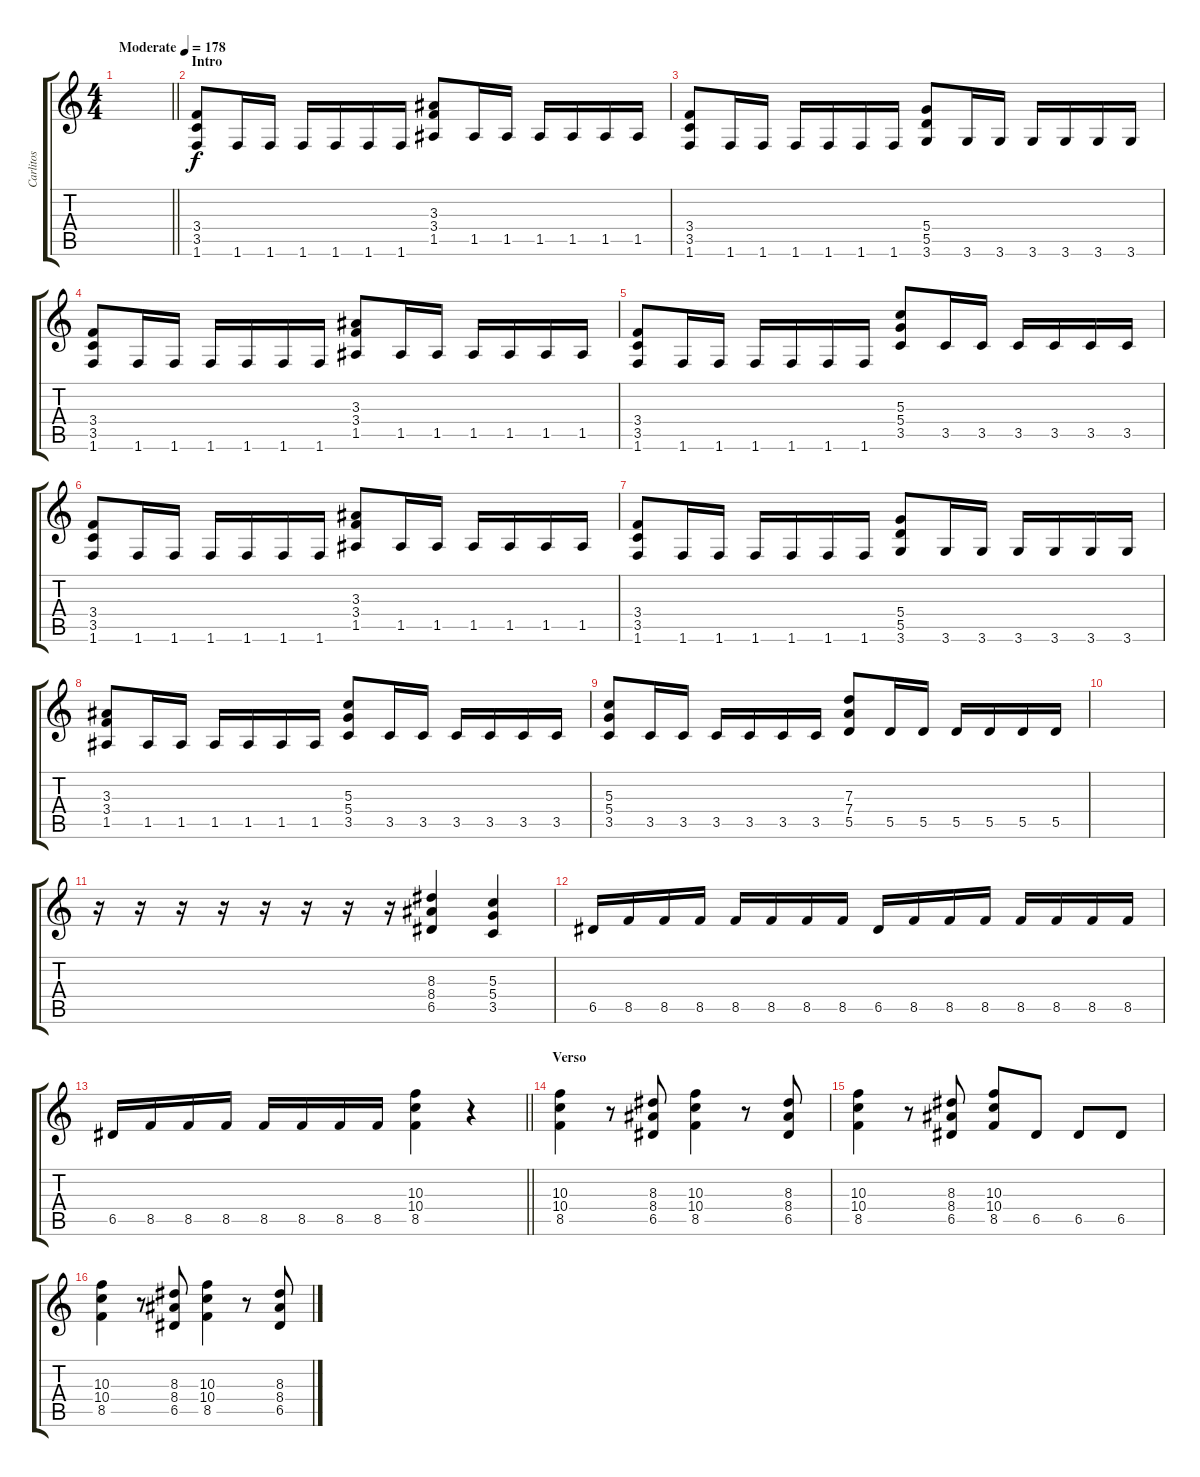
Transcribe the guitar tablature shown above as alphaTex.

\track ("Carlitos" "Carlitos") {instrument distortionguitar}
\staff {score tabs}
\tuning (E4 B3 G3 D3 A2 E2) {hide}
\ts (4 4)
\tempo (178 "Moderate")
\clef g2
\barLineRight lightlight
\ks c
|
\section ("" "Intro")
(3.4 3.5 1.6).8 1.6.16 1.6.16 1.6.16 1.6.16 1.6.16 1.6.16 (3.3 3.4 1.5).8 1.5.16 1.5.16 1.5.16 1.5.16 1.5.16 1.5.16 |
(3.4 3.5 1.6).8 1.6.16 1.6.16 1.6.16 1.6.16 1.6.16 1.6.16 (5.4 5.5 3.6).8 3.6.16 3.6.16 3.6.16 3.6.16 3.6.16 3.6.16 |
(3.4 3.5 1.6).8 1.6.16 1.6.16 1.6.16 1.6.16 1.6.16 1.6.16 (3.3 3.4 1.5).8 1.5.16 1.5.16 1.5.16 1.5.16 1.5.16 1.5.16 |
(3.4 3.5 1.6).8 1.6.16 1.6.16 1.6.16 1.6.16 1.6.16 1.6.16 (5.3 5.4 3.5).8 3.5.16 3.5.16 3.5.16 3.5.16 3.5.16 3.5.16 |
(3.4 3.5 1.6).8 1.6.16 1.6.16 1.6.16 1.6.16 1.6.16 1.6.16 (3.3 3.4 1.5).8 1.5.16 1.5.16 1.5.16 1.5.16 1.5.16 1.5.16 |
(3.4 3.5 1.6).8 1.6.16 1.6.16 1.6.16 1.6.16 1.6.16 1.6.16 (5.4 5.5 3.6).8 3.6.16 3.6.16 3.6.16 3.6.16 3.6.16 3.6.16 |
(3.3 3.4 1.5).8 1.5.16 1.5.16 1.5.16 1.5.16 1.5.16 1.5.16 (5.3 5.4 3.5).8 3.5.16 3.5.16 3.5.16 3.5.16 3.5.16 3.5.16 |
(5.3 5.4 3.5).8 3.5.16 3.5.16 3.5.16 3.5.16 3.5.16 3.5.16 (7.3 7.4 5.5).8 5.5.16 5.5.16 5.5.16 5.5.16 5.5.16 5.5.16 |
|
r.16 r.16 r.16 r.16 r.16 r.16 r.16 r.16 (8.3 8.4 6.5).4 (5.3 5.4 3.5).4 |
6.5.16 8.5.16 8.5.16 8.5.16 8.5.16 8.5.16 8.5.16 8.5.16 6.5.16 8.5.16 8.5.16 8.5.16 8.5.16 8.5.16 8.5.16 8.5.16 |
\barLineRight lightlight
6.5.16 8.5.16 8.5.16 8.5.16 8.5.16 8.5.16 8.5.16 8.5.16 (10.3 10.4 8.5).4 r.4 |
\section ("" "Verso")
(10.3 10.4 8.5).4 r.8 (8.3 8.4 6.5).8 (10.3 10.4 8.5).4 r.8 (8.3 8.4 6.5).8 |
(10.3 10.4 8.5).4 r.8 (8.3 8.4 6.5).8 (10.3 10.4 8.5).8 6.5.8 6.5.8 6.5.8 |
(10.3 10.4 8.5).4 r.8 (8.3 8.4 6.5).8 (10.3 10.4 8.5).4 r.8 (8.3 8.4 6.5).8
